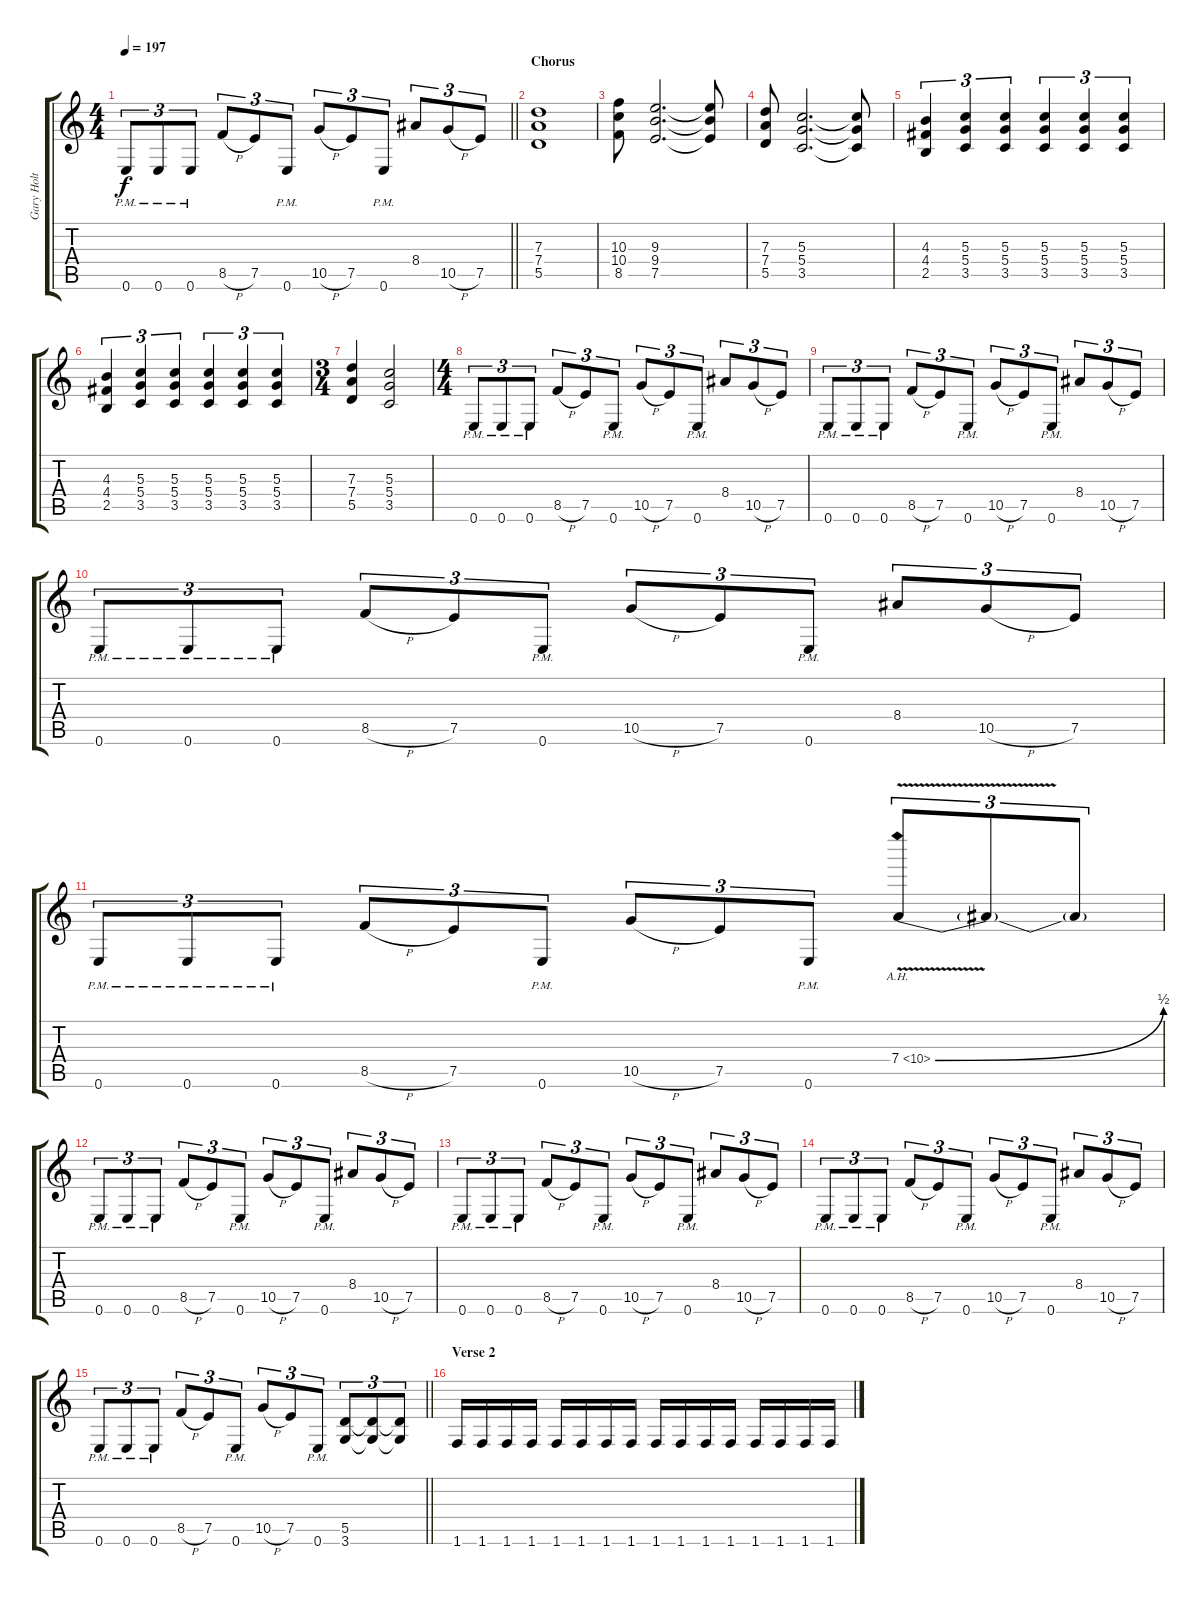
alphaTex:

\track ("Gary Holt" "Gary Holt") {instrument distortionguitar}
\staff {score tabs}
\tuning (E4 B3 G3 D3 A2 E2) {hide}
\ts (4 4)
\tempo 197
\clef g2
\barLineRight lightlight
\ks c
0.6{pm}.8{tu (3 2) dy f} 0.6{pm}.8{tu (3 2)} 0.6{pm}.8{tu (3 2)} 8.5{h}.8{tu (3 2)} 7.5.8{tu (3 2)} 0.6{pm}.8{tu (3 2)} 10.5{h}.8{tu (3 2)} 7.5.8{tu (3 2)} 0.6{pm}.8{tu (3 2)} 8.4.8{tu (3 2)} 10.5{h}.8{tu (3 2)} 7.5.8{tu (3 2)} |
\section ("" "Chorus")
(7.3 7.4 5.5).1 |
(10.3 10.4 8.5).8 (9.3 9.4 7.5).2{d} (9.3{t} 9.4{t} 7.5{t}).8 |
(7.3 7.4 5.5).8 (5.3 5.4 3.5).2{d} (5.3{t} 5.4{t} 3.5{t}).8 |
(4.3 4.4 2.5).4{tu (3 2)} (5.3 5.4 3.5).4{tu (3 2)} (5.3 5.4 3.5).4{tu (3 2)} (5.3 5.4 3.5).4{tu (3 2)} (5.3 5.4 3.5).4{tu (3 2)} (5.3 5.4 3.5).4{tu (3 2)} |
(4.3 4.4 2.5).4{tu (3 2)} (5.3 5.4 3.5).4{tu (3 2)} (5.3 5.4 3.5).4{tu (3 2)} (5.3 5.4 3.5).4{tu (3 2)} (5.3 5.4 3.5).4{tu (3 2)} (5.3 5.4 3.5).4{tu (3 2)} |
\ts (3 4)
(7.3 7.4 5.5).4 (5.3 5.4 3.5).2 |
\ts (4 4)
0.6{pm}.8{tu (3 2)} 0.6{pm}.8{tu (3 2)} 0.6{pm}.8{tu (3 2)} 8.5{h}.8{tu (3 2)} 7.5.8{tu (3 2)} 0.6{pm}.8{tu (3 2)} 10.5{h}.8{tu (3 2)} 7.5.8{tu (3 2)} 0.6{pm}.8{tu (3 2)} 8.4.8{tu (3 2)} 10.5{h}.8{tu (3 2)} 7.5.8{tu (3 2)} |
0.6{pm}.8{tu (3 2)} 0.6{pm}.8{tu (3 2)} 0.6{pm}.8{tu (3 2)} 8.5{h}.8{tu (3 2)} 7.5.8{tu (3 2)} 0.6{pm}.8{tu (3 2)} 10.5{h}.8{tu (3 2)} 7.5.8{tu (3 2)} 0.6{pm}.8{tu (3 2)} 8.4.8{tu (3 2)} 10.5{h}.8{tu (3 2)} 7.5.8{tu (3 2)} |
0.6{pm}.8{tu (3 2)} 0.6{pm}.8{tu (3 2)} 0.6{pm}.8{tu (3 2)} 8.5{h}.8{tu (3 2)} 7.5.8{tu (3 2)} 0.6{pm}.8{tu (3 2)} 10.5{h}.8{tu (3 2)} 7.5.8{tu (3 2)} 0.6{pm}.8{tu (3 2)} 8.4.8{tu (3 2)} 10.5{h}.8{tu (3 2)} 7.5.8{tu (3 2)} |
0.6{pm}.8{tu (3 2)} 0.6{pm}.8{tu (3 2)} 0.6{pm}.8{tu (3 2)} 8.5{h}.8{tu (3 2)} 7.5.8{tu (3 2)} 0.6{pm}.8{tu (3 2)} 10.5{h}.8{tu (3 2)} 7.5.8{tu (3 2)} 0.6{pm}.8{tu (3 2)} 7.4{be (bend 0 0 60 2) ah 3 v}.8{tu (3 2)} 7.4{t}.8{tu (3 2)} 7.4{t}.8{tu (3 2)} |
0.6{pm}.8{tu (3 2)} 0.6{pm}.8{tu (3 2)} 0.6{pm}.8{tu (3 2)} 8.5{h}.8{tu (3 2)} 7.5.8{tu (3 2)} 0.6{pm}.8{tu (3 2)} 10.5{h}.8{tu (3 2)} 7.5.8{tu (3 2)} 0.6{pm}.8{tu (3 2)} 8.4.8{tu (3 2)} 10.5{h}.8{tu (3 2)} 7.5.8{tu (3 2)} |
0.6{pm}.8{tu (3 2)} 0.6{pm}.8{tu (3 2)} 0.6{pm}.8{tu (3 2)} 8.5{h}.8{tu (3 2)} 7.5.8{tu (3 2)} 0.6{pm}.8{tu (3 2)} 10.5{h}.8{tu (3 2)} 7.5.8{tu (3 2)} 0.6{pm}.8{tu (3 2)} 8.4.8{tu (3 2)} 10.5{h}.8{tu (3 2)} 7.5.8{tu (3 2)} |
0.6{pm}.8{tu (3 2)} 0.6{pm}.8{tu (3 2)} 0.6{pm}.8{tu (3 2)} 8.5{h}.8{tu (3 2)} 7.5.8{tu (3 2)} 0.6{pm}.8{tu (3 2)} 10.5{h}.8{tu (3 2)} 7.5.8{tu (3 2)} 0.6{pm}.8{tu (3 2)} 8.4.8{tu (3 2)} 10.5{h}.8{tu (3 2)} 7.5.8{tu (3 2)} |
\barLineRight lightlight
0.6{pm}.8{tu (3 2)} 0.6{pm}.8{tu (3 2)} 0.6{pm}.8{tu (3 2)} 8.5{h}.8{tu (3 2)} 7.5.8{tu (3 2)} 0.6{pm}.8{tu (3 2)} 10.5{h}.8{tu (3 2)} 7.5.8{tu (3 2)} 0.6{pm}.8{tu (3 2)} (5.5 3.6).8{tu (3 2)} (5.5{t} 3.6{t}).8{tu (3 2)} (5.5{t} 3.6{t}).8{tu (3 2)} |
\section ("" "Verse 2")
1.6.16 1.6.16 1.6.16 1.6.16 1.6.16 1.6.16 1.6.16 1.6.16 1.6.16 1.6.16 1.6.16 1.6.16 1.6.16 1.6.16 1.6.16 1.6.16
